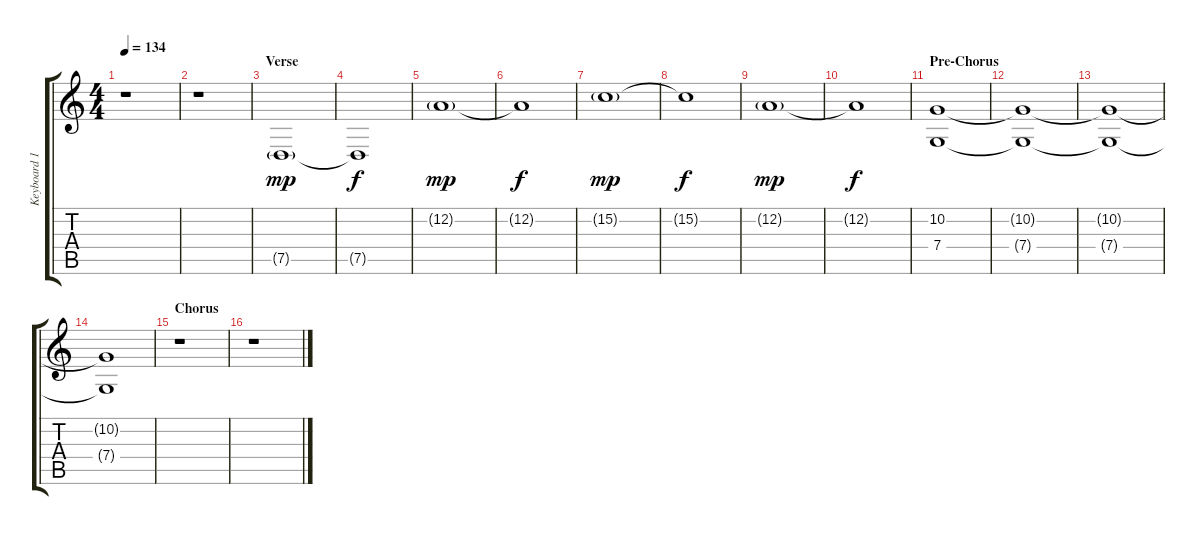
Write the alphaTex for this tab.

\track ("Keyboard 1" "Keyboard 1") {instrument voiceoohs}
\staff {score tabs}
\tuning (D4 A3 F3 C3 G2 D2) {hide}
\ts (4 4)
\tempo 134
\clef g2
\ks c
r.1{dy f} |
r.1 |
\section ("" "Verse")
7.5{g}.1{dy mp volume 11 instrument synthvoice} |
7.5{t}.1{dy f} |
12.2{g}.1{dy mp} |
12.2{t}.1{dy f} |
15.2{g}.1{dy mp} |
15.2{t}.1{dy f} |
12.2{g}.1{dy mp} |
12.2{t}.1{dy f} |
\section ("" "Pre-Chorus")
(10.2 7.4).1{volume 13 instrument stringensemble1} |
(10.2{t} 7.4{t}).1 |
(10.2{t} 7.4{t}).1 |
(10.2{t} 7.4{t}).1 |
\section ("" "Chorus")
r.1 |
r.1
